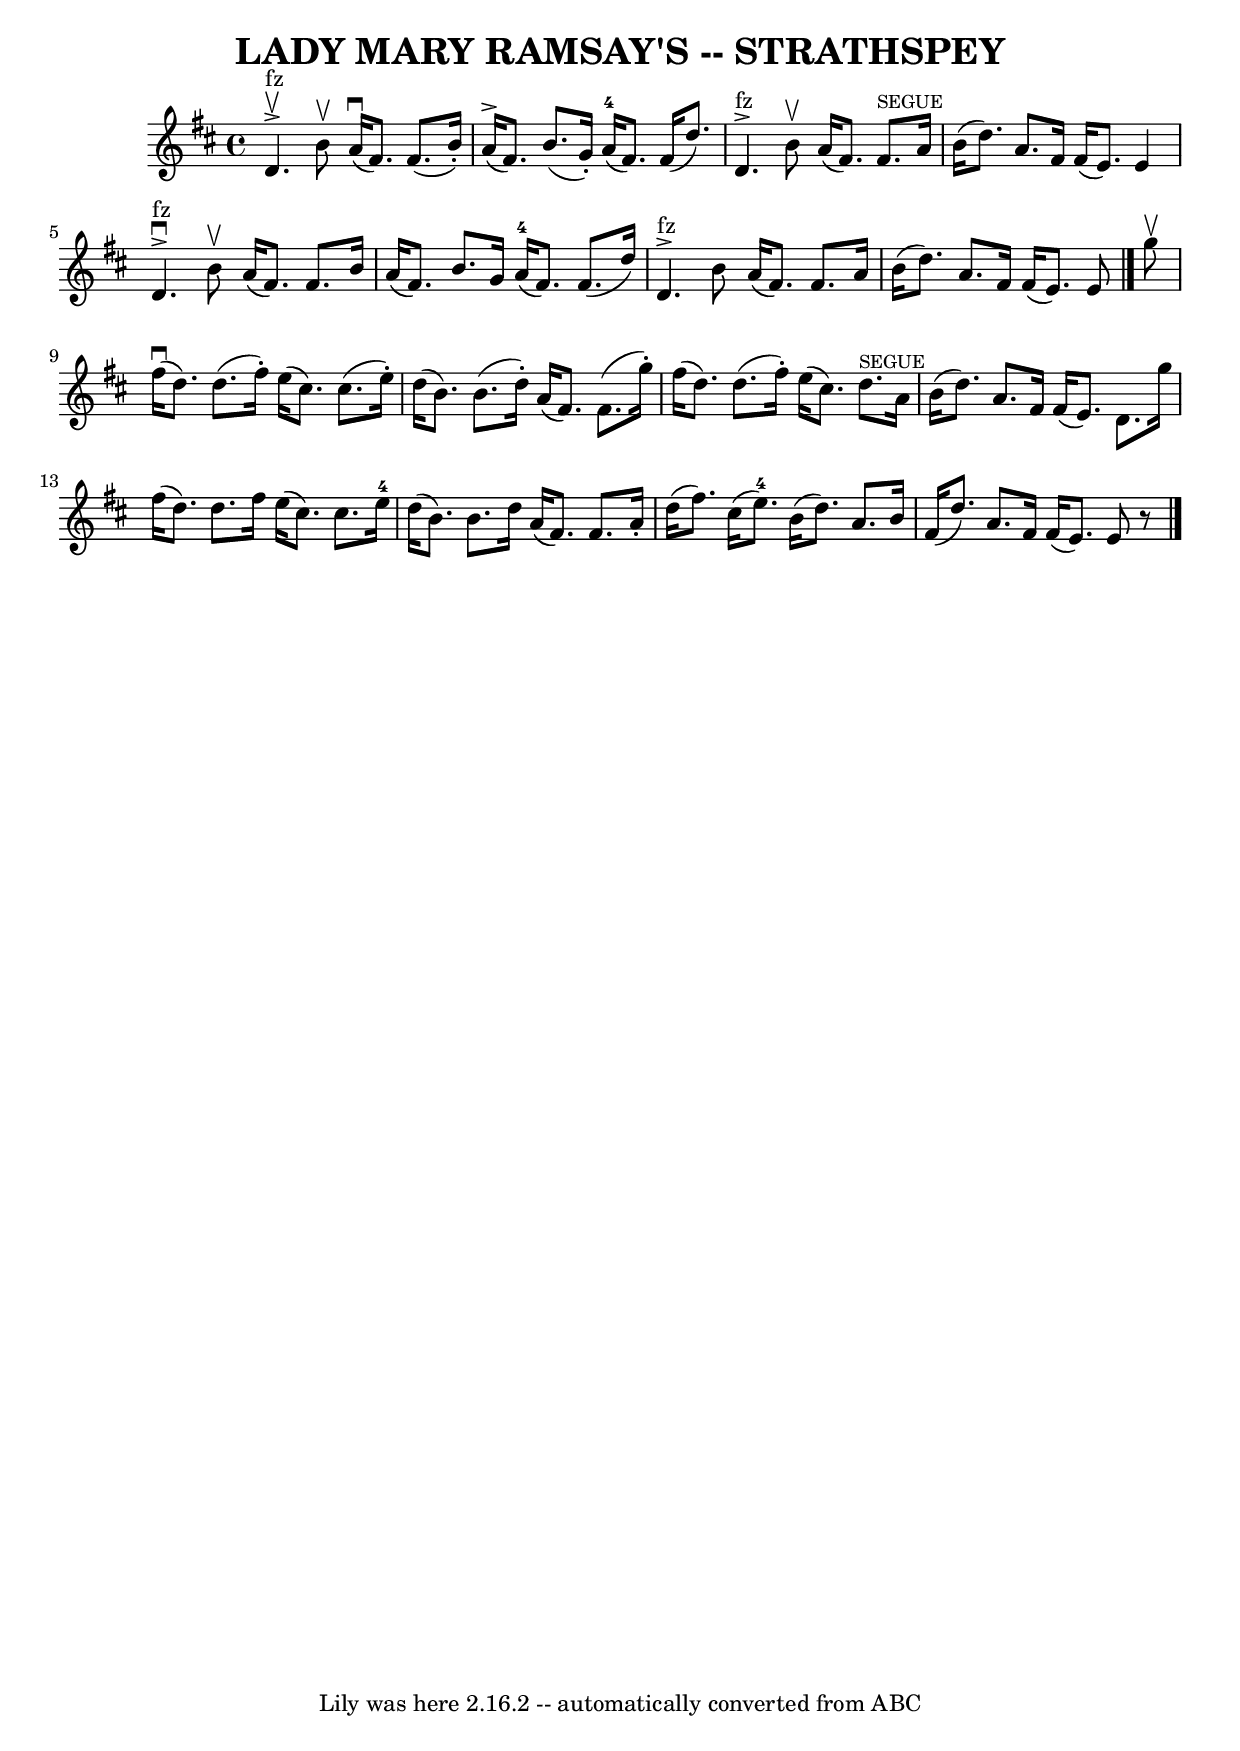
\version "2.16.2"
\include "Mammoth.ily"
\header {
  %% book = "Ryan's Mammoth Collection of Fiddle Tunes"
  crossRefNumber = "1"
  footnotes = ""
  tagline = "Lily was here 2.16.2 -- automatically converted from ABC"
  title = "LADY MARY RAMSAY'S -- STRATHSPEY"

}
voicedefault =  {


  \override Staff.TimeSignature #'style = #'C
  \time 4/4 
  \key d \major
  d'4.^"fz"^\upbow^\accent b'8^\upbow a'16 
  (^\downbow fis'8.) fis'8. (b'16 -.)   |
  a'16 (^\accent   
  fis'8.) b'8. (g'16 -.) a'16-4(fis'8.) fis'16 (d''8. 
  )   |
  d'4.^"fz"^\accent b'8^\upbow a'16 (fis'8.)   
  fis'8.^\segue a'16    |
  b'16 (d''8.) a'8. fis'16    
  fis'16 (e'8.) e'4    |
  d'4.^"fz"^\accent^\downbow b'8^\upbow a'16 (fis'8.) fis'8. b'16    |
  a'16 (fis'8.  
  -) b'8. g'16 a'16-4(fis'8.) fis'8. (d''16)   
  |
  d'4.^"fz"^\accent b'8 a'16 (fis'8.) fis'8. a'16 
  |
  b'16 (d''8.) a'8. fis'16 fis'16 (e'8.) e'8  
  \bar "|." g''8^\upbow   |
  fis''16 (^\downbow d''8.)   
  d''8. (fis''16 -.) e''16 (cis''8.) cis''8. (e''16 -.)   
  |
  d''16 (b'8.) b'8. (d''16 -.) a'16 (fis'8.)   
  fis'8. (g''16 -.)   |
  fis''16 (d''8.) d''8. (fis''16 
  -.) e''16 (cis''8.) d''8.^\segue a'16    |
  b'16 (
  d''8.) a'8. fis'16 fis'16 (e'8.) d'8. g''16    |
  
  fis''16 (d''8.) d''8. fis''16 e''16 (cis''8.) cis''8.   
  e''16-4   |
  d''16 (b'8.) b'8. d''16    |
  a'16 
  (fis'8.) fis'8. a'16 -.   |
  d''16 (fis''8.)   
  cis''16 (e''8.-4) b'16 (d''8.) a'8. b'16    |
  
  fis'16 (d''8.) a'8. fis'16 fis'16 (e'8.) e'8    r8   
  \bar "|."   

}

\score{
  <<

    \context Staff="default"
    {
      \voicedefault 
      
    }

  >>
  \layout {
    
  }
  \midi {
  }

}
